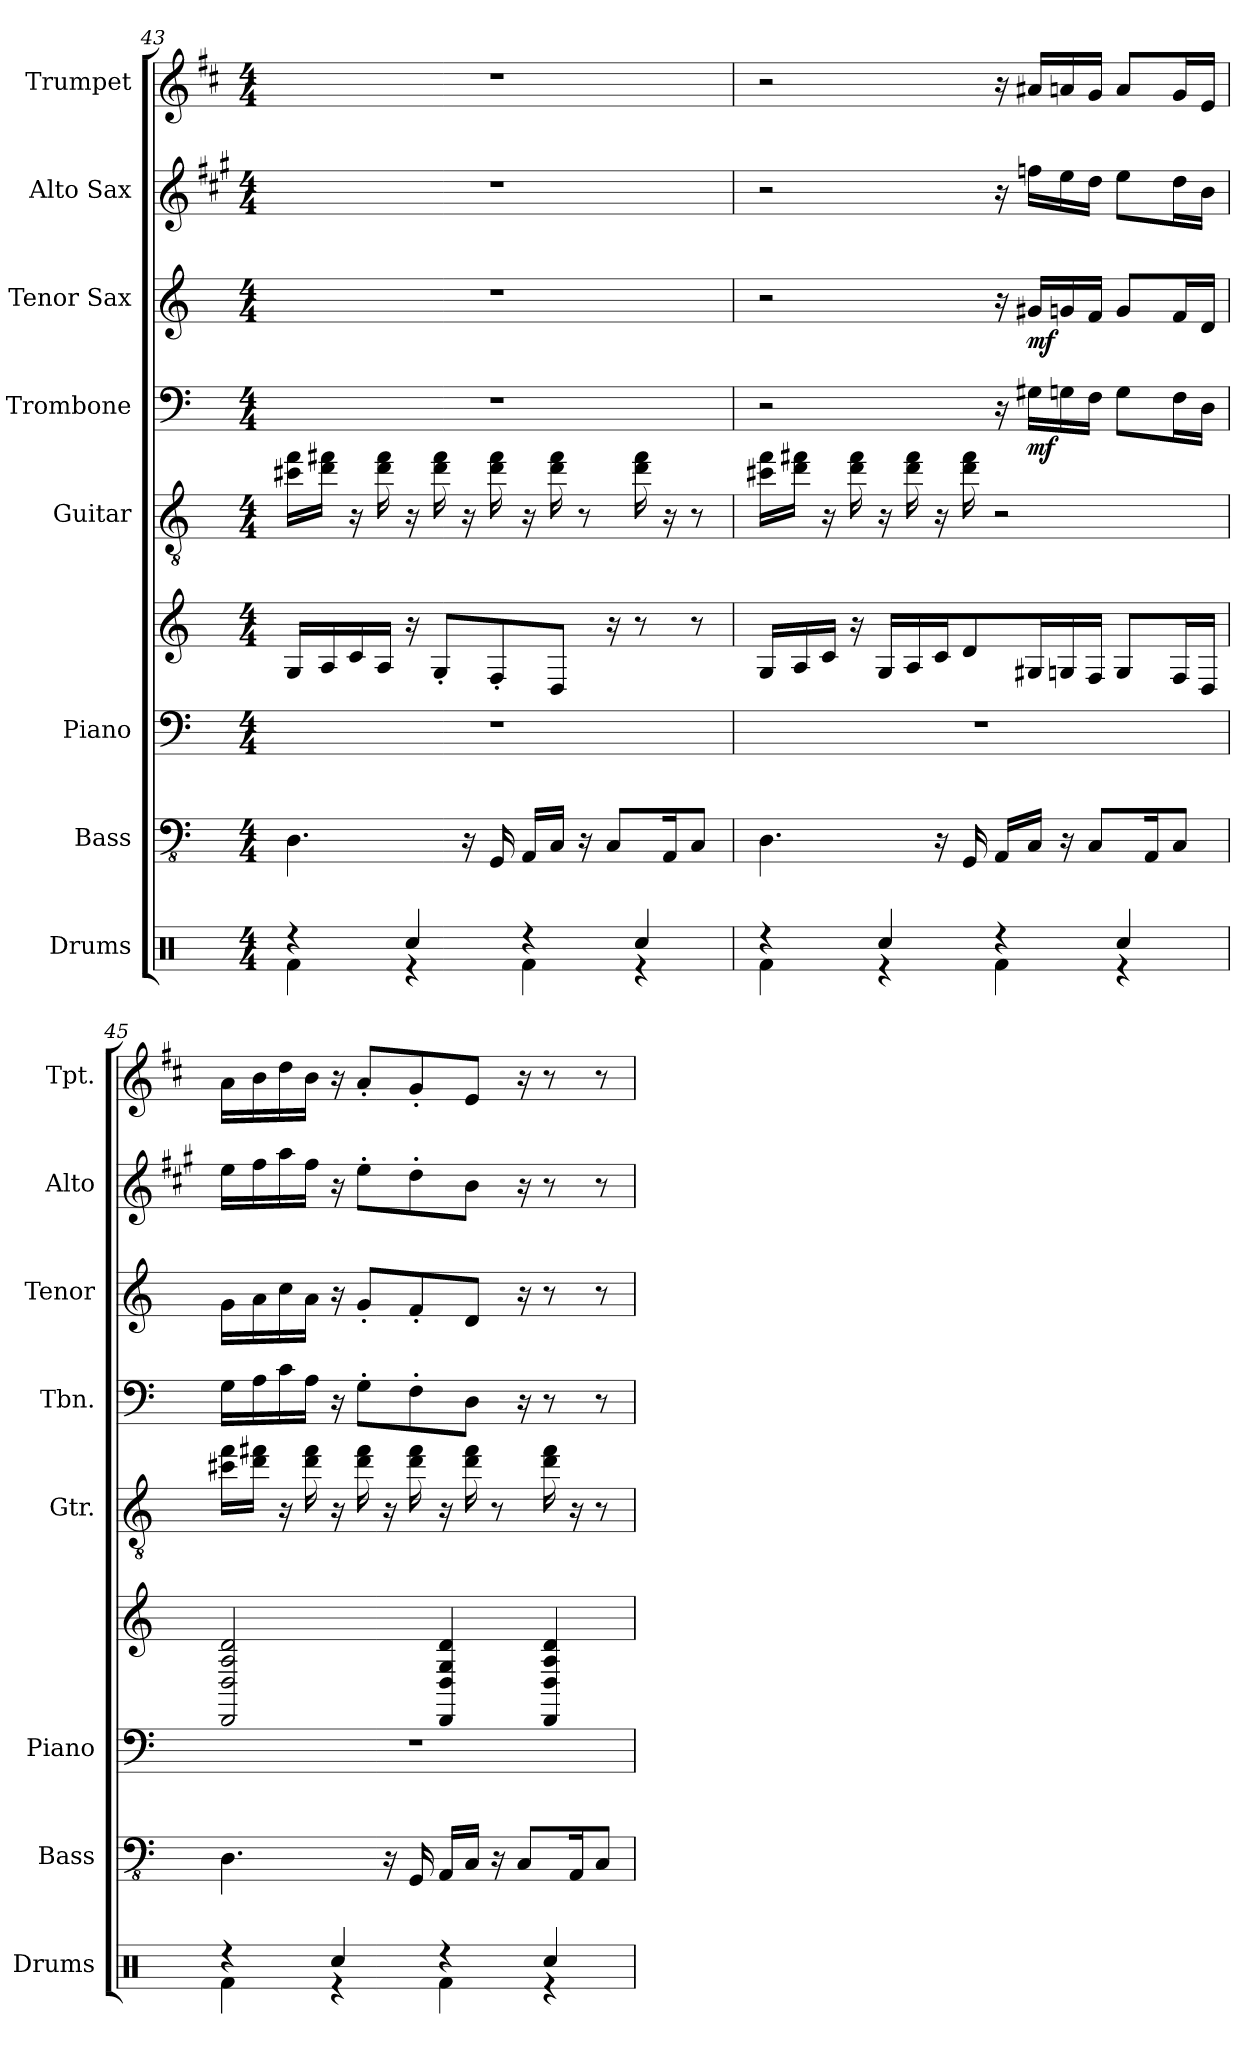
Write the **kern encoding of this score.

**kern	**kern	**kern	**kern	**kern	**kern	**dynam	**kern	**dynam	**kern	**kern
*part8	*part7	*part6	*part6	*part5	*part4	*part4	*part3	*part3	*part2	*part1
*staff9	*staff8	*staff7	*staff6	*staff5	*staff4	*staff4	*staff3	*staff3	*staff2	*staff1
*I"Drums	*I"Bass	*I"Piano	*	*I"Guitar	*I"Trombone	*	*I"Tenor Sax	*	*I"Alto Sax	*I"Trumpet
*I'Drums	*I'Bass	*I'Piano	*	*I'Gtr.	*I'Tbn.	*	*I'Tenor	*	*I'Alto	*I'Tpt.
!!LO:PB:g=z
*clefX	*clefFv4	*clefF4	*clefG2	*clefGv2	*clefF4	*	*clefG2	*	*clefG2	*clefG2
*	*	*	*	*	*	*	*ITrd8c14	*	*ITrd5c9	*ITrd1c2
*k[]	*k[]	*k[]	*k[]	*k[]	*k[]	*	*k[]	*	*k[]	*k[]
*M4/4	*M4/4	*M4/4	*M4/4	*M4/4	*M4/4	*	*M4/4	*	*M4/4	*M4/4
=43	=43	=43	=43	=43	=43	=43	=43	=43	=43	=43
*^	*	*	*	*	*	*	*	*	*	*
4r	4Rf\	4.DD\	1r	16G/LL	16cc#X\ 16ff\LL	1r	.	1r	.	1r	1r
.	.	.	.	16A/	16dd\ 16ff#X\JJ	.	.	.	.	.	.
.	.	.	.	16c/	16r	.	.	.	.	.	.
.	.	.	.	16A/JJ	16dd\ 16ff#\	.	.	.	.	.	.
4Rcc/	4r	.	.	16r	16r	.	.	.	.	.	.
.	.	.	.	8G'/L	16dd\ 16ff#\	.	.	.	.	.	.
.	.	16r	.	.	16r	.	.	.	.	.	.
.	.	16GGG/	.	8F'/	16dd\ 16ff#\	.	.	.	.	.	.
4r	4Rf\	16AAA/LL	.	.	16r	.	.	.	.	.	.
.	.	16CC/JJ	.	8D/J	16dd\ 16ff#\	.	.	.	.	.	.
.	.	16r	.	.	8r	.	.	.	.	.	.
.	.	8CC/L	.	16r	.	.	.	.	.	.	.
4Rcc/	4r	.	.	8r	16dd\ 16ff#\	.	.	.	.	.	.
.	.	16AAA/K	.	.	16r	.	.	.	.	.	.
.	.	8CC/J	.	8r	8r	.	.	.	.	.	.
=44	=44	=44	=44	=44	=44	=44	=44	=44	=44	=44	=44
4r	4Rf\	4.DD\	1r	16G/LL	16cc#X\ 16ff\LL	2r	.	2r	.	2r	2r
.	.	.	.	16A/	16dd\ 16ff#X\JJ	.	.	.	.	.	.
.	.	.	.	16c/JJ	16r	.	.	.	.	.	.
.	.	.	.	16r	16dd\ 16ff#\	.	.	.	.	.	.
4Rcc/	4r	.	.	16G/LL	16r	.	.	.	.	.	.
.	.	.	.	16A/	16dd\ 16ff#\	.	.	.	.	.	.
.	.	16r	.	16c/J	16r	.	.	.	.	.	.
.	.	16GGG/	.	8d/	16dd\ 16ff#\	.	.	.	.	.	.
4r	4Rf\	16AAA/LL	.	.	2r	16r	.	16r	.	16r	16r
!	!	!	!	!	!	!	!LO:DY:b	!	!LO:DY:b	!	!
.	.	16CC/JJ	.	16G#X/L	.	16G#X\LL	mf	16G#X/LL	mf	16a-X\LL	16g#X/LL
.	.	16r	.	16Gn/	.	16Gn\	.	16Gn/	.	16g\	16gn/
.	.	8CC/L	.	16F/JJ	.	16F\JJ	.	16F/JJ	.	16f\JJ	16f/JJ
4Rcc/	4r	.	.	8G/L	.	8G\L	.	8G/L	.	8g\L	8g/L
.	.	16AAA/K	.	.	.	.	.	.	.	.	.
.	.	8CC/J	.	16F/L	.	16F\L	.	16F/L	.	16f\L	16f/L
.	.	.	.	16D/JJ	.	16D\JJ	.	16D/JJ	.	16d\JJ	16d/JJ
!!LO:PB:g=z
=45	=45	=45	=45	=45	=45	=45	=45	=45	=45	=45	=45
4r	4Rf\	4.DD\	1r	2DD/ 2D/ 2A/ 2d/	16cc#X\ 16ff\LL	16G\LL	.	16G\LL	.	16g\LL	16g\LL
.	.	.	.	.	16dd\ 16ff#X\JJ	16A\	.	16A\	.	16a\	16a\
.	.	.	.	.	16r	16c\	.	16c\	.	16cc\	16cc\
.	.	.	.	.	16dd\ 16ff#\	16A\JJ	.	16A\JJ	.	16a\JJ	16a\JJ
4Rcc/	4r	.	.	.	16r	16r	.	16r	.	16r	16r
.	.	.	.	.	16dd\ 16ff#\	8G'\L	.	8G'/L	.	8g'\L	8g'/L
.	.	16r	.	.	16r	.	.	.	.	.	.
.	.	16GGG/	.	.	16dd\ 16ff#\	8F'\	.	8F'/	.	8f'\	8f'/
4r	4Rf\	16AAA/LL	.	4DD/ 4D/ 4G/ 4d/	16r	.	.	.	.	.	.
.	.	16CC/JJ	.	.	16dd\ 16ff#\	8D\J	.	8D/J	.	8d\J	8d/J
.	.	16r	.	.	8r	.	.	.	.	.	.
.	.	8CC/L	.	.	.	16r	.	16r	.	16r	16r
4Rcc/	4r	.	.	4DD/ 4D/ 4A/ 4d/	16dd\ 16ff#\	8r	.	8r	.	8r	8r
.	.	16AAA/K	.	.	16r	.	.	.	.	.	.
.	.	8CC/J	.	.	8r	8r	.	8r	.	8r	8r
*v	*v	*	*	*	*	*	*	*	*	*	*
=	=	=	=	=	=	=	=	=	=	=
*-	*-	*-	*-	*-	*-	*-	*-	*-	*-	*-
